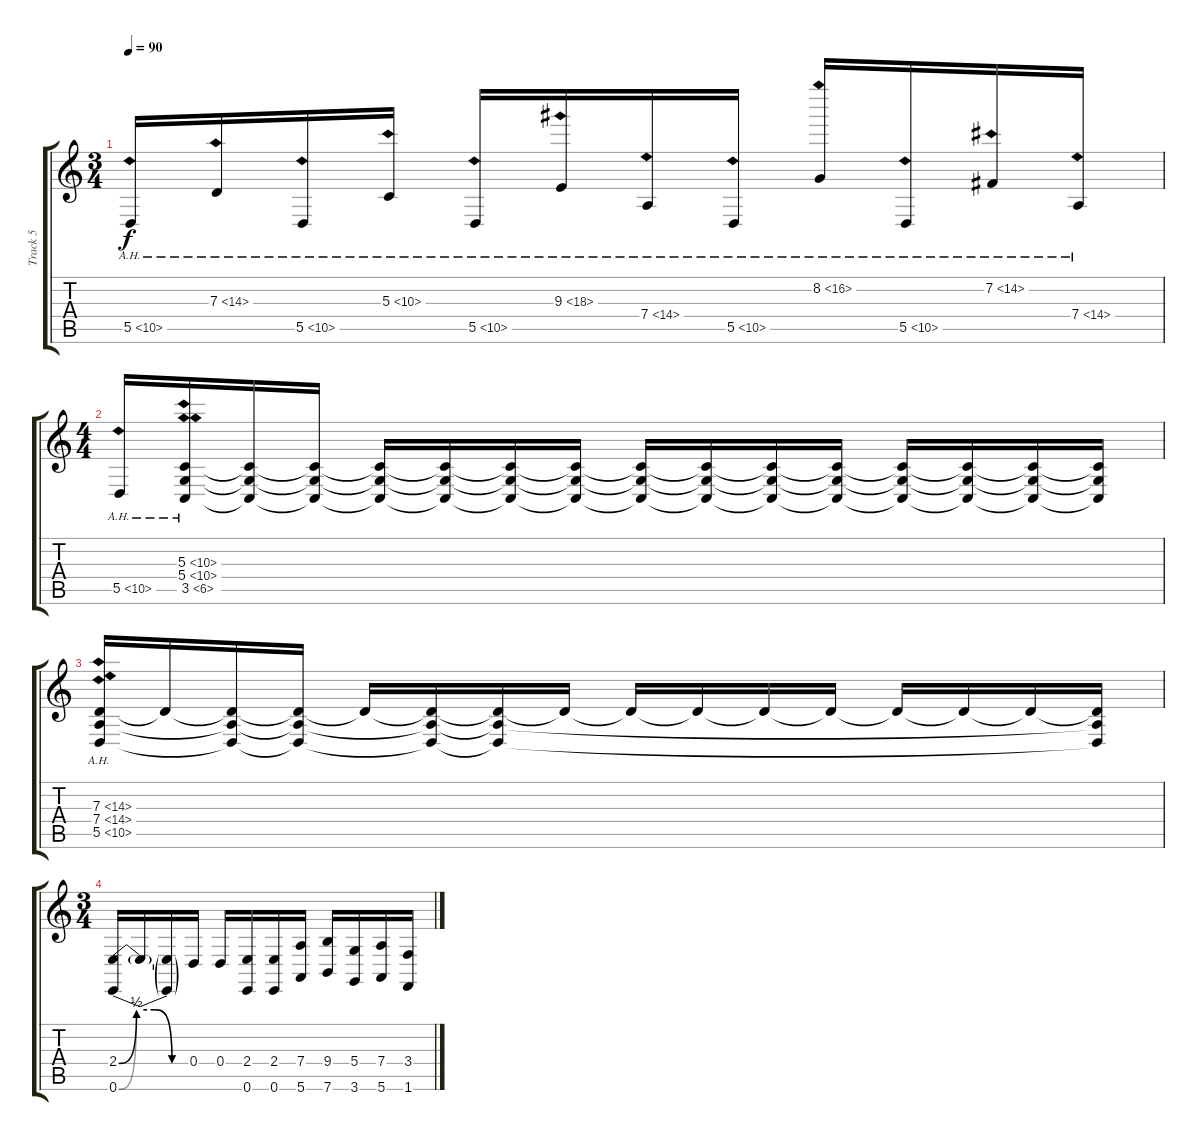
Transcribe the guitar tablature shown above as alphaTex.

\track ("Track 5" "Track 5") {instrument stringensemble1}
\staff {score tabs}
\tuning (E4 B3 G3 D3 A2 E2) {hide}
\ts (3 4)
\tempo 90
\clef g2
\ks c
5.5{ah 5}.16{dy f} 7.3{ah 7}.16 5.5{ah 5}.16 5.3{ah 5}.16 5.5{ah 5}.16 9.3{ah 9}.16 7.4{ah 7}.16 5.5{ah 5}.16 8.2{ah 8}.16 5.5{ah 5}.16 7.2{ah 7}.16 7.4{ah 7}.16 |
\ts (4 4)
5.5{ah 5}.16 (5.3{ah 5} 5.4{ah 5} 3.5{ah 3}).16{instrument stringensemble1} (5.3{t} 5.4{t} 3.5{t}).16 (5.3{t} 5.4{t} 3.5{t}).16 (5.3{t} 5.4{t} 3.5{t}).16 (5.3{t} 5.4{t} 3.5{t}).16 (5.3{t} 5.4{t} 3.5{t}).16 (5.3{t} 5.4{t} 3.5{t}).16 (5.3{t} 5.4{t} 3.5{t}).16 (5.3{t} 5.4{t} 3.5{t}).16 (5.3{t} 5.4{t} 3.5{t}).16 (5.3{t} 5.4{t} 3.5{t}).16 (5.3{t} 5.4{t} 3.5{t}).16 (5.3{t} 5.4{t} 3.5{t}).16 (5.3{t} 5.4{t} 3.5{t}).16 (5.3{t} 5.4{t} 3.5{t}).16 |
(7.3{ah 7} 7.4{ah 7} 5.5{ah 5}).16 7.3{t}.16 (7.3{t} 7.4{t} 5.5{t}).16 (7.3{t} 7.4{t} 5.5{t}).16 7.3{t}.16 (7.3{t} 7.4{t} 5.5{t}).16 (7.3{t} 7.4{t} 5.5{t}).16 7.3{t}.16 7.3{t}.16 7.3{t}.16 7.3{t}.16 7.3{t}.16 7.3{t}.16 7.3{t}.16 7.3{t}.16 (7.3{t} 7.4{t} 5.5{t}).16 |
\ts (3 4)
(2.4{be (custom 0 0 15 2 30 2 45 0 60 0)} 0.6{be (custom 0 0 15 2 30 2 45 0 60 0)}).16{instrument lead2sawtooth} 2.4{t}.16 (2.4{t} 0.6{t}).16 0.4.16 0.4.16 (2.4 0.6).16 (2.4 0.6).16 (7.4 5.6).16 (9.4 7.6).16 (5.4 3.6).16 (7.4 5.6).16 (3.4 1.6).16
